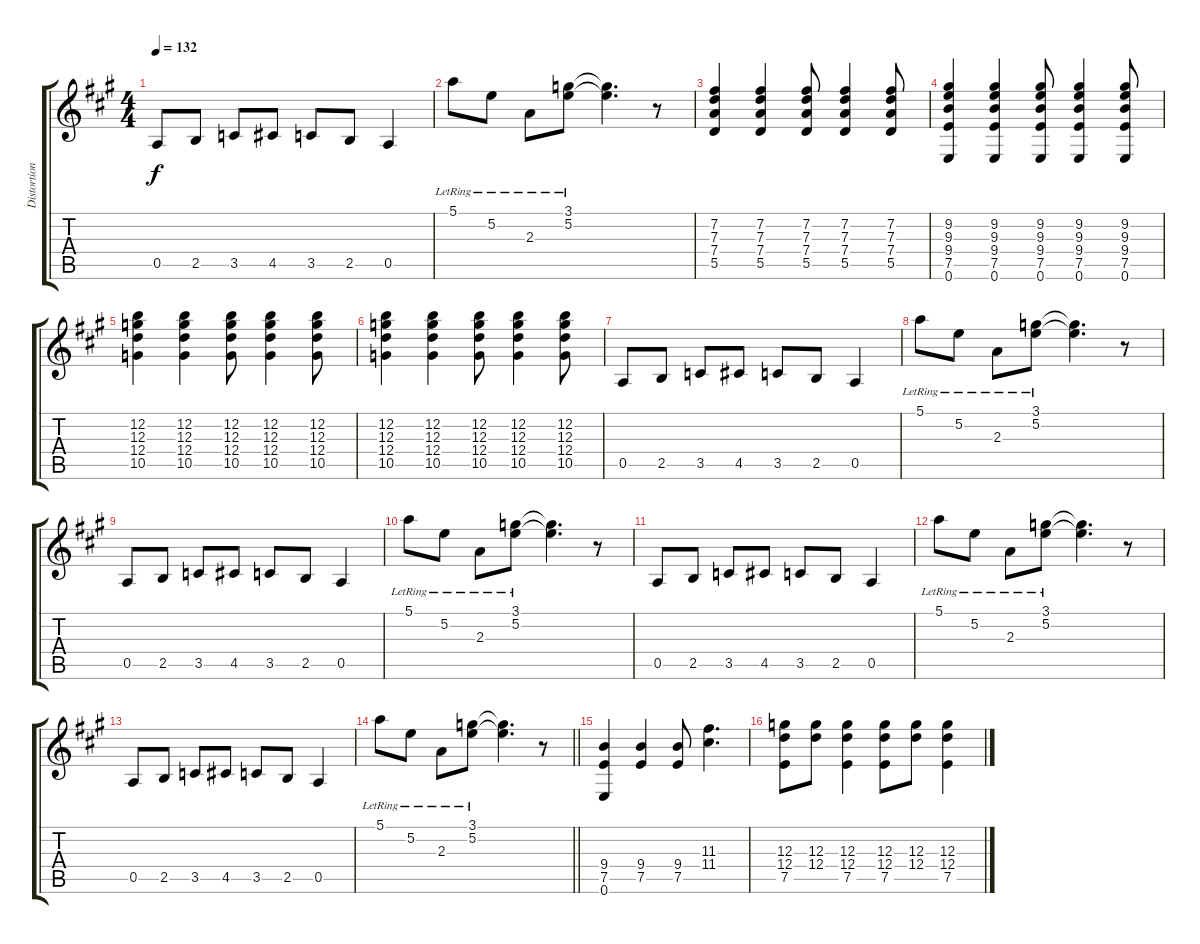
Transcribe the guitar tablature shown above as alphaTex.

\track ("Distortion" "Distortion") {instrument distortionguitar}
\staff {score tabs}
\tuning (E4 B3 G3 D3 A2 E2) {hide}
\ts (4 4)
\tempo 132
\clef g2
\ks a
0.5.8{dy f} 2.5.8 3.5.8 4.5.8 3.5.8 2.5.8 0.5.4 |
5.1{lr}.8 5.2{lr}.8 2.3{lr}.8 (3.1{lr} 5.2{lr}).8 (3.1{t} 5.2{t}).4{d} r.8 |
(7.2 7.3 7.4 5.5).4 (7.2 7.3 7.4 5.5).4 (7.2 7.3 7.4 5.5).8 (7.2 7.3 7.4 5.5).4 (7.2 7.3 7.4 5.5).8 |
(9.2 9.3 9.4 7.5 0.6).4 (9.2 9.3 9.4 7.5 0.6).4 (9.2 9.3 9.4 7.5 0.6).8 (9.2 9.3 9.4 7.5 0.6).4 (9.2 9.3 9.4 7.5 0.6).8 |
(12.2 12.3 12.4 10.5).4 (12.2 12.3 12.4 10.5).4 (12.2 12.3 12.4 10.5).8 (12.2 12.3 12.4 10.5).4 (12.2 12.3 12.4 10.5).8 |
(12.2 12.3 12.4 10.5).4 (12.2 12.3 12.4 10.5).4 (12.2 12.3 12.4 10.5).8 (12.2 12.3 12.4 10.5).4 (12.2 12.3 12.4 10.5).8 |
0.5.8 2.5.8 3.5.8 4.5.8 3.5.8 2.5.8 0.5.4 |
5.1{lr}.8 5.2{lr}.8 2.3{lr}.8 (3.1{lr} 5.2{lr}).8 (3.1{t} 5.2{t}).4{d} r.8 |
0.5.8 2.5.8 3.5.8 4.5.8 3.5.8 2.5.8 0.5.4 |
5.1{lr}.8 5.2{lr}.8 2.3{lr}.8 (3.1{lr} 5.2{lr}).8 (3.1{t} 5.2{t}).4{d} r.8 |
0.5.8 2.5.8 3.5.8 4.5.8 3.5.8 2.5.8 0.5.4 |
5.1{lr}.8 5.2{lr}.8 2.3{lr}.8 (3.1{lr} 5.2{lr}).8 (3.1{t} 5.2{t}).4{d} r.8 |
0.5.8 2.5.8 3.5.8 4.5.8 3.5.8 2.5.8 0.5.4 |
\barLineRight lightlight
5.1{lr}.8 5.2{lr}.8 2.3{lr}.8 (3.1{lr} 5.2{lr}).8 (3.1{t} 5.2{t}).4{d} r.8 |
(9.4 7.5 0.6).4 (9.4 7.5).4 (9.4 7.5).8 (11.3 11.4).4{d} |
(12.3 12.4 7.5).8 (12.3 12.4).8 (12.3 12.4 7.5).4 (12.3 12.4 7.5).8 (12.3 12.4).8 (12.3 12.4 7.5).4
